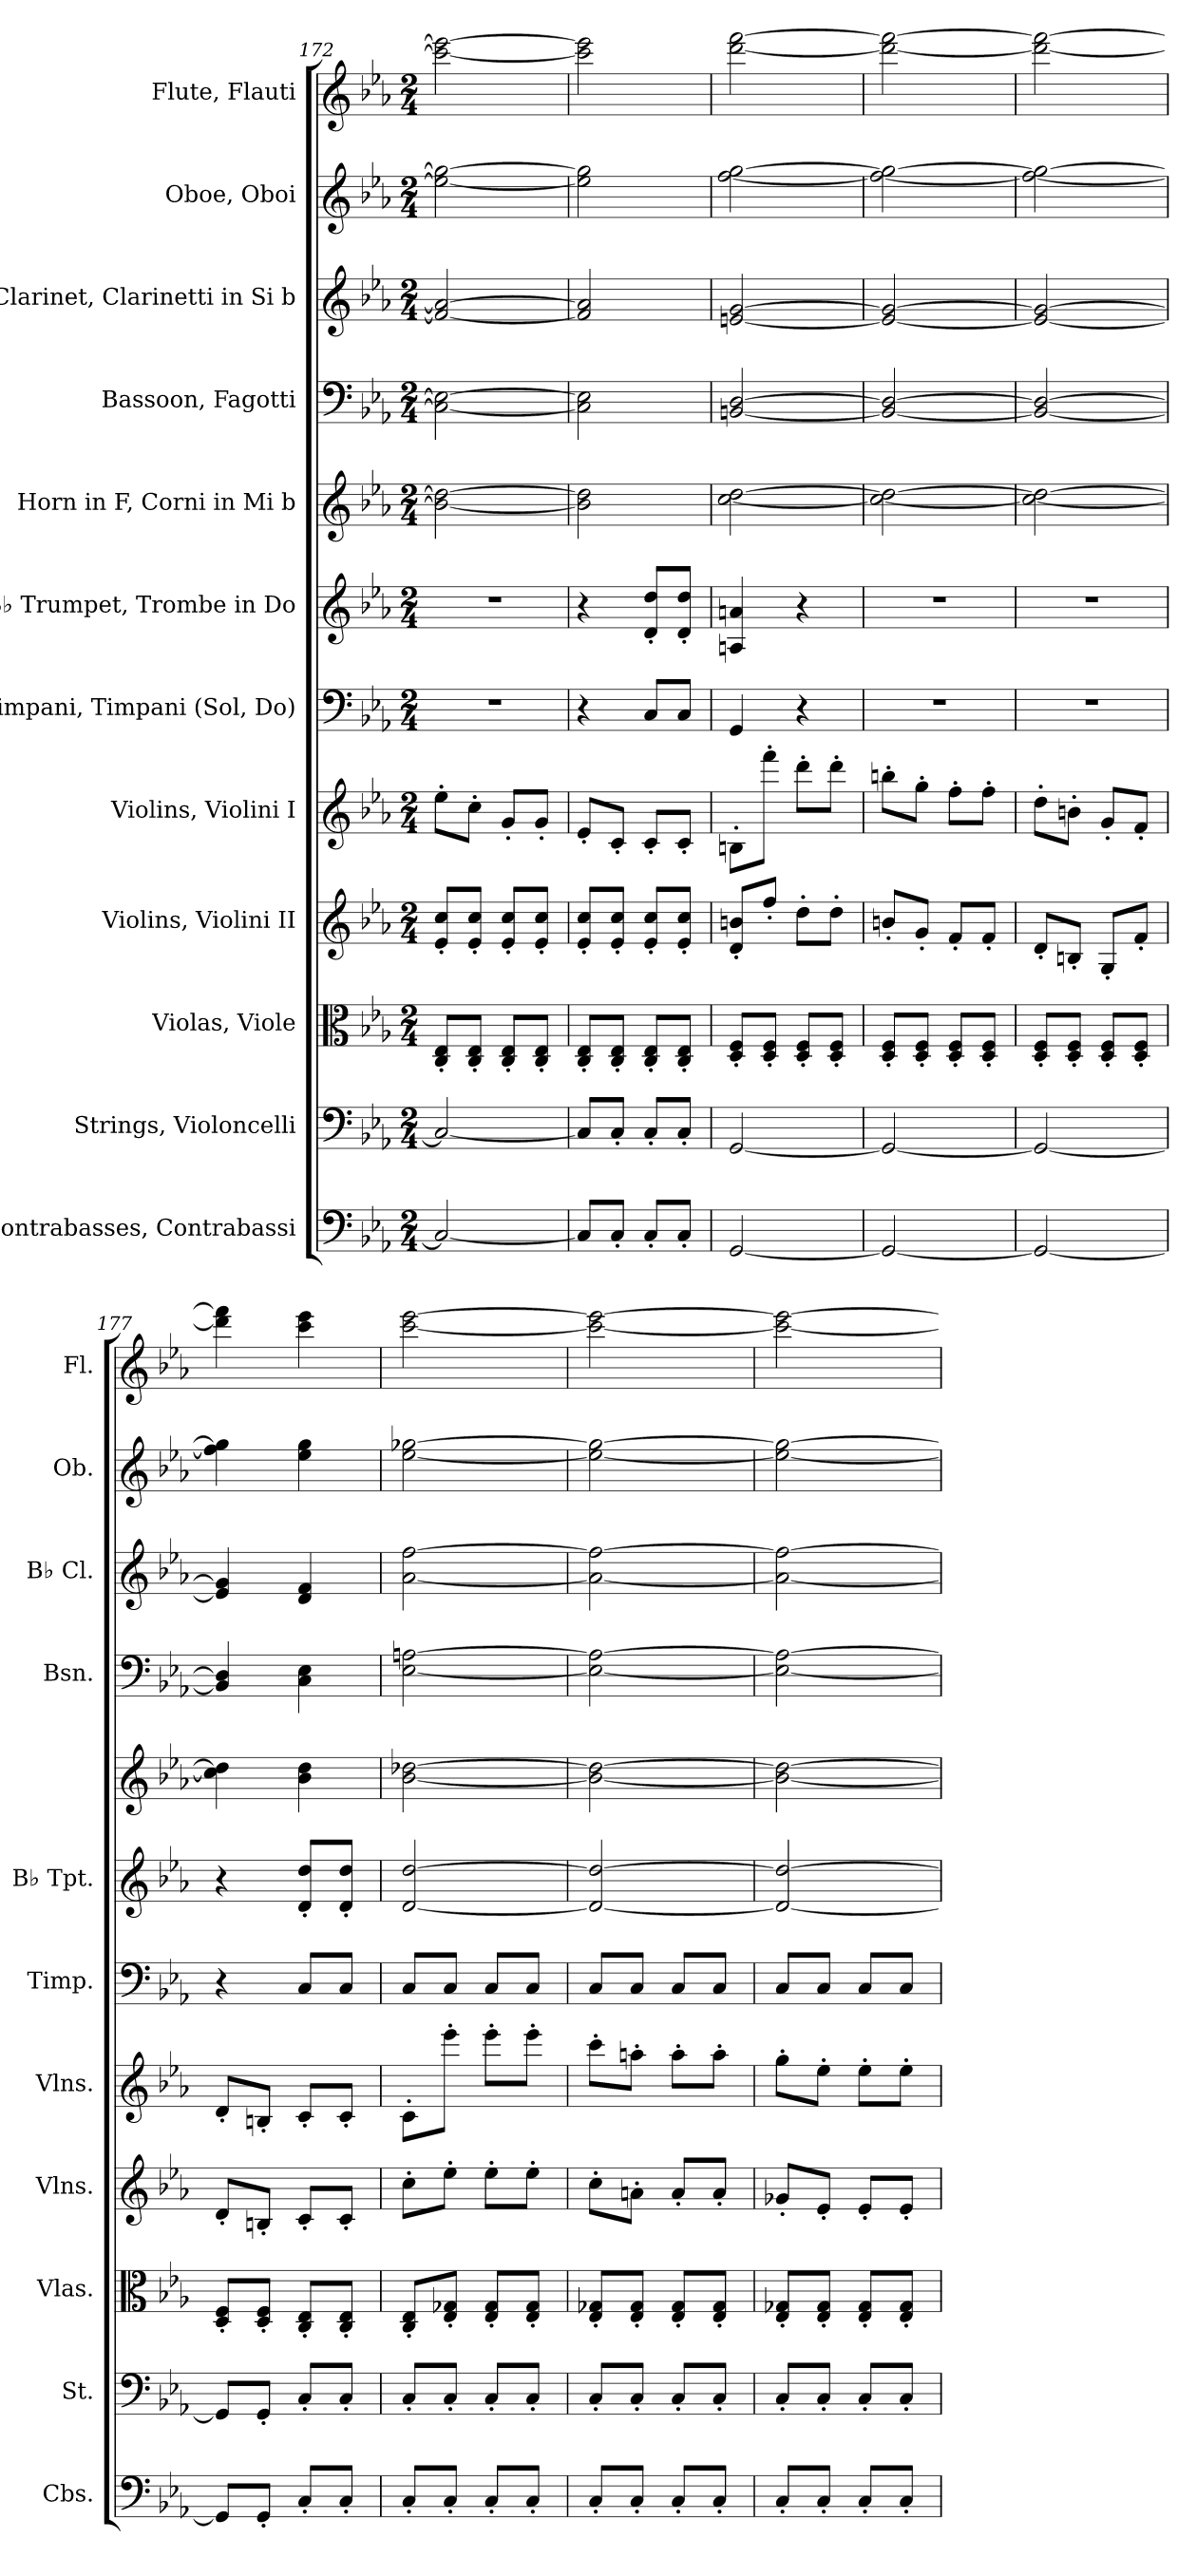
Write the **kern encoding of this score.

**kern	**kern	**kern	**kern	**kern	**kern	**kern	**kern	**kern	**kern	**kern	**kern
*part12	*part11	*part10	*part9	*part8	*part7	*part6	*part5	*part4	*part3	*part2	*part1
*staff12	*staff11	*staff10	*staff9	*staff8	*staff7	*staff6	*staff5	*staff4	*staff3	*staff2	*staff1
*I"Contrabasses, Contrabassi	*I"Strings, Violoncelli	*I"Violas, Viole	*I"Violins, Violini II	*I"Violins, Violini I	*I"Timpani, Timpani (Sol, Do)	*I"B♭ Trumpet, Trombe in Do	*I"Horn in F, Corni in Mi b	*I"Bassoon, Fagotti	*I"B♭ Clarinet, Clarinetti in Si b	*I"Oboe, Oboi	*I"Flute, Flauti
*I'Cbs.	*I'St.	*I'Vlas.	*I'Vlns.	*I'Vlns.	*I'Timp.	*I'B♭ Tpt.	*	*I'Bsn.	*I'B♭ Cl.	*I'Ob.	*I'Fl.
!!LO:PB:g=z
*clefF4	*clefF4	*clefC3	*clefG2	*clefG2	*clefF4	*clefG2	*clefG2	*clefF4	*clefG2	*clefG2	*clefG2
*ITrd7c12	*	*	*	*	*	*ITrd1c2	*ITrd4c7	*	*ITrd1c2	*	*
*k[b-e-a-]	*k[b-e-a-]	*k[b-e-a-]	*k[b-e-a-]	*k[b-e-a-]	*k[b-e-a-]	*k[b-e-a-d-g-]	*k[b-e-a-d-]	*k[b-e-a-]	*k[b-e-a-d-g-]	*k[b-e-a-]	*k[b-e-a-]
*M2/4	*M2/4	*M2/4	*M2/4	*M2/4	*M2/4	*M2/4	*M2/4	*M2/4	*M2/4	*M2/4	*M2/4
=172	=172	=172	=172	=172	=172	=172	=172	=172	=172	=172	=172
2CC/_	2C/_	8C/' 8E-/'L	8e-/' 8cc/'L	8ee-'\L	2r	2r	2e-\_ 2g\_	2C\_ 2E-\_	2e-/_ 2g/_	2ee-\_ 2gg\_	2ccc\_ 2eee-\_
.	.	8C/' 8E-/'J	8e-/' 8cc/'J	8cc'\J	.	.	.	.	.	.	.
.	.	8C/' 8E-/'L	8e-/' 8cc/'L	8g'/L	.	.	.	.	.	.	.
.	.	8C/' 8E-/'J	8e-/' 8cc/'J	8g'/J	.	.	.	.	.	.	.
=173	=173	=173	=173	=173	=173	=173	=173	=173	=173	=173	=173
8CC/L]	8C/L]	8C/' 8E-/'L	8e-/' 8cc/'L	8e-'/L	4r	4r	2e-\] 2g\]	2C\] 2E-\]	2e-/] 2g/]	2ee-\] 2gg\]	2ccc\] 2eee-\]
8CC'/J	8C'/J	8C/' 8E-/'J	8e-/' 8cc/'J	8c'/J	.	.	.	.	.	.	.
8CC'/L	8C'/L	8C/' 8E-/'L	8e-/' 8cc/'L	8c'/L	8C/L	8c/' 8cc/'L	.	.	.	.	.
8CC'/J	8C'/J	8C/' 8E-/'J	8e-/' 8cc/'J	8c'/J	8C/J	8c/' 8cc/'J	.	.	.	.	.
=174	=174	=174	=174	=174	=174	=174	=174	=174	=174	=174	=174
[2GGG/	[2GG/	8D/' 8F/'L	8d/' 8bn/'L	8Bn'\L	4GG/	4Gn/ 4gn/	[2f\ [2g\	[2BBn/ [2D/	[2dn/ [2f/	[2ff\ [2gg\	[2ddd\ [2fff\
.	.	8D/' 8F/'J	8ff'/J	8fff'\J	.	.	.	.	.	.	.
.	.	8D/' 8F/'L	8dd'\L	8ddd'\L	4r	4r	.	.	.	.	.
.	.	8D/' 8F/'J	8dd'\J	8ddd'\J	.	.	.	.	.	.	.
=175	=175	=175	=175	=175	=175	=175	=175	=175	=175	=175	=175
2GGG/_	2GG/_	8D/' 8F/'L	8bn'/L	8bbn'\L	2r	2r	2f\_ 2g\_	2BB/_ 2D/_	2d/_ 2f/_	2ff\_ 2gg\_	2ddd\_ 2fff\_
.	.	8D/' 8F/'J	8g'/J	8gg'\J	.	.	.	.	.	.	.
.	.	8D/' 8F/'L	8f'/L	8ff'\L	.	.	.	.	.	.	.
.	.	8D/' 8F/'J	8f'/J	8ff'\J	.	.	.	.	.	.	.
=176	=176	=176	=176	=176	=176	=176	=176	=176	=176	=176	=176
2GGG/_	2GG/_	8D/' 8F/'L	8d'/L	8dd'\L	2r	2r	2f\_ 2g\_	2BB/_ 2D/_	2d/_ 2f/_	2ff\_ 2gg\_	2ddd\_ 2fff\_
.	.	8D/' 8F/'J	8Bn'/J	8bn'\J	.	.	.	.	.	.	.
.	.	8D/' 8F/'L	8G'/L	8g'/L	.	.	.	.	.	.	.
.	.	8D/' 8F/'J	8f'/J	8f'/J	.	.	.	.	.	.	.
=177	=177	=177	=177	=177	=177	=177	=177	=177	=177	=177	=177
8GGG/L]	8GG/L]	8D/' 8F/'L	8d'/L	8d'/L	4r	4r	4f\] 4g\]	4BB/] 4D/]	4d/] 4f/]	4ff\] 4gg\]	4ddd\] 4fff\]
8GGG'/J	8GG'/J	8D/' 8F/'J	8Bn'/J	8Bn'/J	.	.	.	.	.	.	.
8CC'/L	8C'/L	8C/' 8E-/'L	8c'/L	8c'/L	8C/L	8c/' 8cc/'L	4e-\ 4g\	4C\ 4E-\	4c/ 4e-/	4ee-\ 4gg\	4ccc\ 4eee-\
8CC'/J	8C'/J	8C/' 8E-/'J	8c'/J	8c'/J	8C/J	8c/' 8cc/'J	.	.	.	.	.
!!LO:PB:g=z
=178	=178	=178	=178	=178	=178	=178	=178	=178	=178	=178	=178
8CC'/L	8C'/L	8C/' 8E-/'L	8cc'\L	8c'\L	8C/L	[2c/ [2cc/	[2e-\ [2g-X\	[2E-\ [2An\	[2g-\ [2ee-\	[2ee-\ [2gg-X\	[2ccc\ [2eee-\
8CC'/J	8C'/J	8E-/' 8G-X/'J	8ee-'\J	8eee-'\J	8C/J	.	.	.	.	.	.
8CC'/L	8C'/L	8E-/' 8G-/'L	8ee-'\L	8eee-'\L	8C/L	.	.	.	.	.	.
8CC'/J	8C'/J	8E-/' 8G-/'J	8ee-'\J	8eee-'\J	8C/J	.	.	.	.	.	.
=179	=179	=179	=179	=179	=179	=179	=179	=179	=179	=179	=179
8CC'/L	8C'/L	8E-/' 8G-X/'L	8cc'\L	8ccc'\L	8C/L	2c/_ 2cc/_	2e-\_ 2g-\_	2E-\_ 2A\_	2g-\_ 2ee-\_	2ee-\_ 2gg-\_	2ccc\_ 2eee-\_
8CC'/J	8C'/J	8E-/' 8G-/'J	8an'\J	8aan'\J	8C/J	.	.	.	.	.	.
8CC'/L	8C'/L	8E-/' 8G-/'L	8a'/L	8aa'\L	8C/L	.	.	.	.	.	.
8CC'/J	8C'/J	8E-/' 8G-/'J	8a'/J	8aa'\J	8C/J	.	.	.	.	.	.
=180	=180	=180	=180	=180	=180	=180	=180	=180	=180	=180	=180
8CC'/L	8C'/L	8E-/' 8G-X/'L	8g-X'/L	8gg'\L	8C/L	2c/_ 2cc/_	2e-\_ 2g-\_	2E-\_ 2A\_	2g-\_ 2ee-\_	2ee-\_ 2gg-\_	2ccc\_ 2eee-\_
8CC'/J	8C'/J	8E-/' 8G-/'J	8e-'/J	8ee-'\J	8C/J	.	.	.	.	.	.
8CC'/L	8C'/L	8E-/' 8G-/'L	8e-'/L	8ee-'\L	8C/L	.	.	.	.	.	.
8CC'/J	8C'/J	8E-/' 8G-/'J	8e-'/J	8ee-'\J	8C/J	.	.	.	.	.	.
=	=	=	=	=	=	=	=	=	=	=	=
*-	*-	*-	*-	*-	*-	*-	*-	*-	*-	*-	*-
